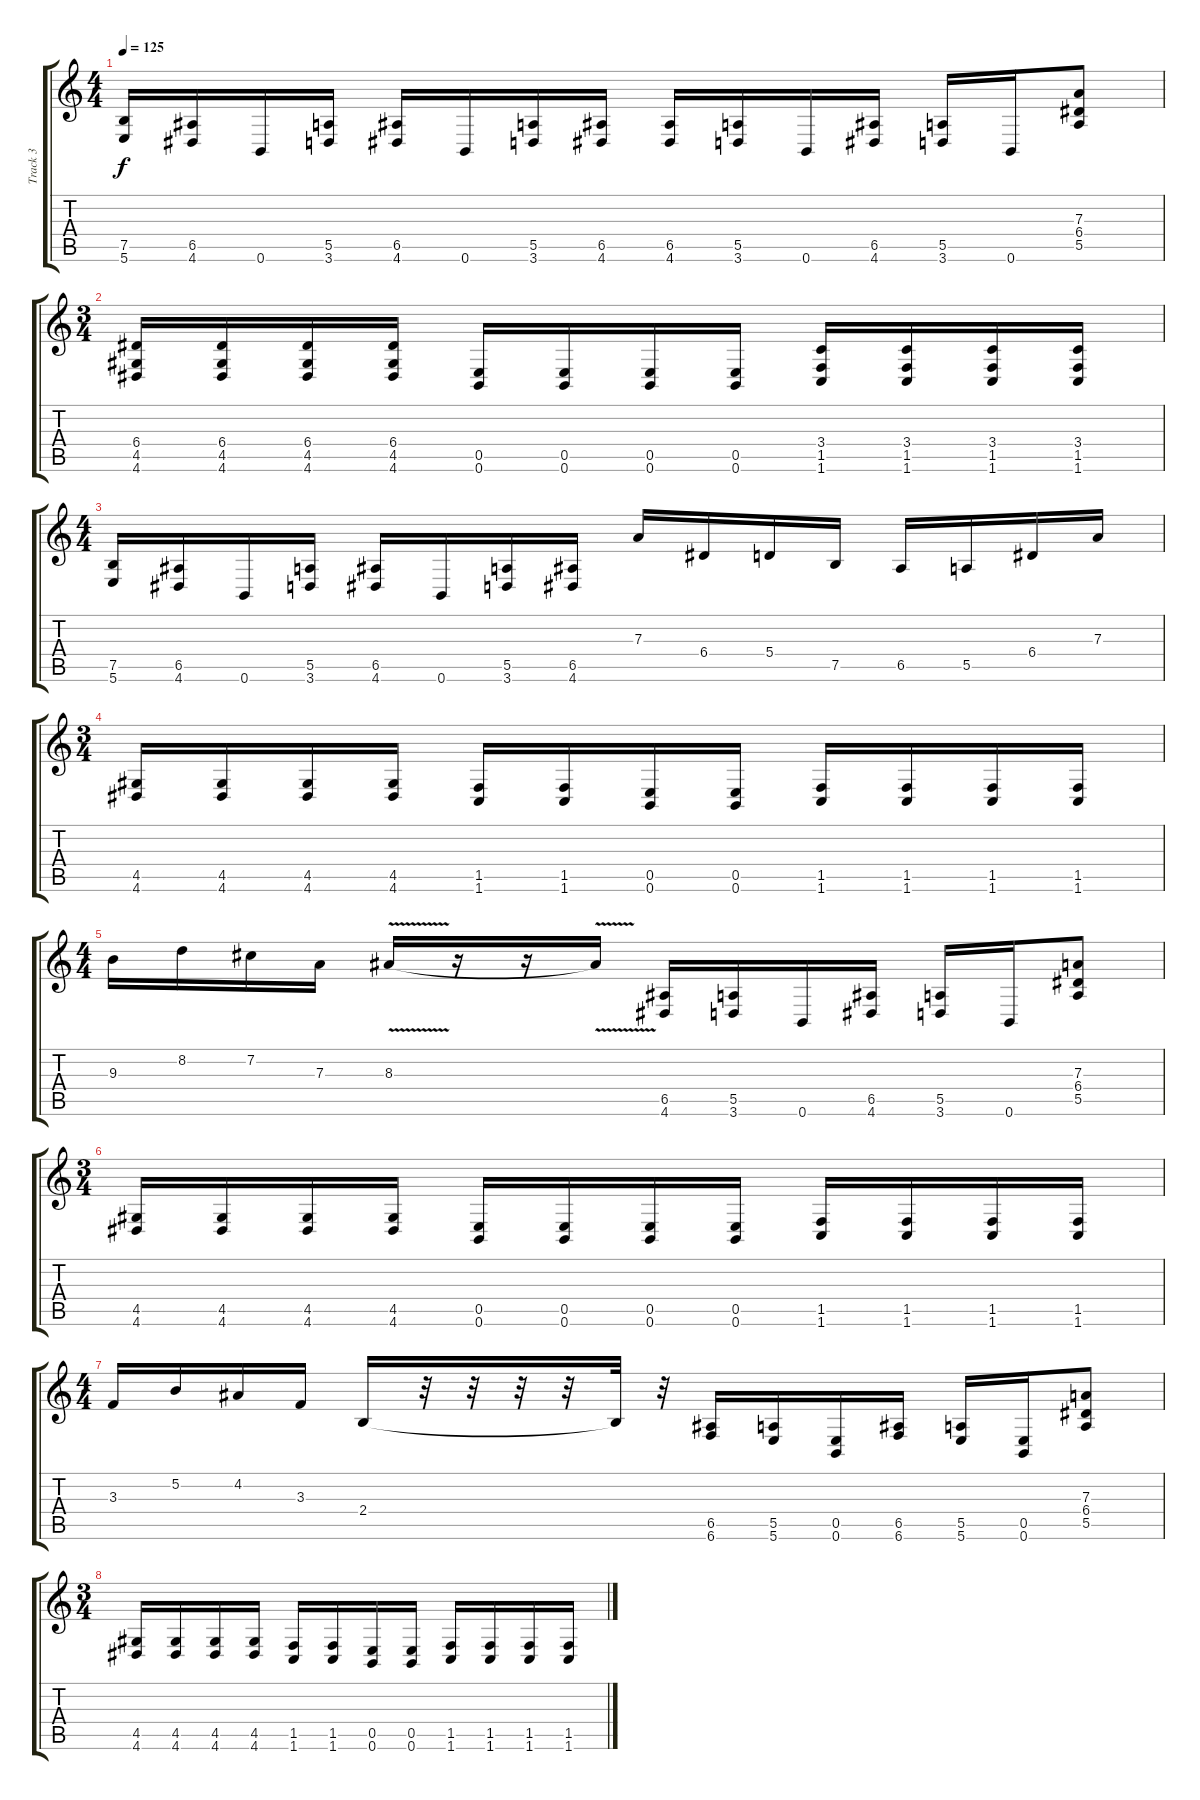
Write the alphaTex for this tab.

\track ("Track 3" "Track 3") {instrument distortionguitar}
\staff {score tabs}
\tuning (B3 Gb3 D3 A2 E2 B1) {hide}
\ts (4 4)
\tempo 125
\clef g2
\ks c
(7.5 5.6).16{dy f} (6.5 4.6).16 0.6.16 (5.5 3.6).16 (6.5 4.6).16 0.6.16 (5.5 3.6).16 (6.5 4.6).16 (6.5 4.6).16 (5.5 3.6).16 0.6.16 (6.5 4.6).16 (5.5 3.6).16 0.6.16 (7.3 6.4 5.5).8 |
\ts (3 4)
(6.4 4.5 4.6).16 (6.4 4.5 4.6).16 (6.4 4.5 4.6).16 (6.4 4.5 4.6).16 (0.5 0.6).16 (0.5 0.6).16 (0.5 0.6).16 (0.5 0.6).16 (3.4 1.5 1.6).16 (3.4 1.5 1.6).16 (3.4 1.5 1.6).16 (3.4 1.5 1.6).16 |
\ts (4 4)
(7.5 5.6).16 (6.5 4.6).16 0.6.16 (5.5 3.6).16 (6.5 4.6).16 0.6.16 (5.5 3.6).16 (6.5 4.6).16 7.3.16 6.4.16 5.4.16 7.5.16 6.5.16 5.5.16 6.4.16 7.3.16 |
\ts (3 4)
(4.5 4.6).16 (4.5 4.6).16 (4.5 4.6).16 (4.5 4.6).16 (1.5 1.6).16 (1.5 1.6).16 (0.5 0.6).16 (0.5 0.6).16 (1.5 1.6).16 (1.5 1.6).16 (1.5 1.6).16 (1.5 1.6).16 |
\ts (4 4)
9.3.16 8.2.16 7.2.16 7.3.16 8.3{v}.16 r.16 r.16 8.3{t}.16 (6.5 4.6).16 (5.5 3.6).16 0.6.16 (6.5 4.6).16 (5.5 3.6).16 0.6.16 (7.3 6.4 5.5).8 |
\ts (3 4)
(4.5 4.6).16 (4.5 4.6).16 (4.5 4.6).16 (4.5 4.6).16 (0.5 0.6).16 (0.5 0.6).16 (0.5 0.6).16 (0.5 0.6).16 (1.5 1.6).16 (1.5 1.6).16 (1.5 1.6).16 (1.5 1.6).16 |
\ts (4 4)
3.3.16 5.2.16 4.2.16 3.3.16 2.4.16 r.32 r.32 r.32 r.32 2.4{t}.32 r.32 (6.5 6.6).16 (5.5 5.6).16 (0.5 0.6).16 (6.5 6.6).16 (5.5 5.6).16 (0.5 0.6).16 (7.3 6.4 5.5).8 |
\ts (3 4)
(4.5 4.6).16 (4.5 4.6).16 (4.5 4.6).16 (4.5 4.6).16 (1.5 1.6).16 (1.5 1.6).16 (0.5 0.6).16 (0.5 0.6).16 (1.5 1.6).16 (1.5 1.6).16 (1.5 1.6).16 (1.5 1.6).16
